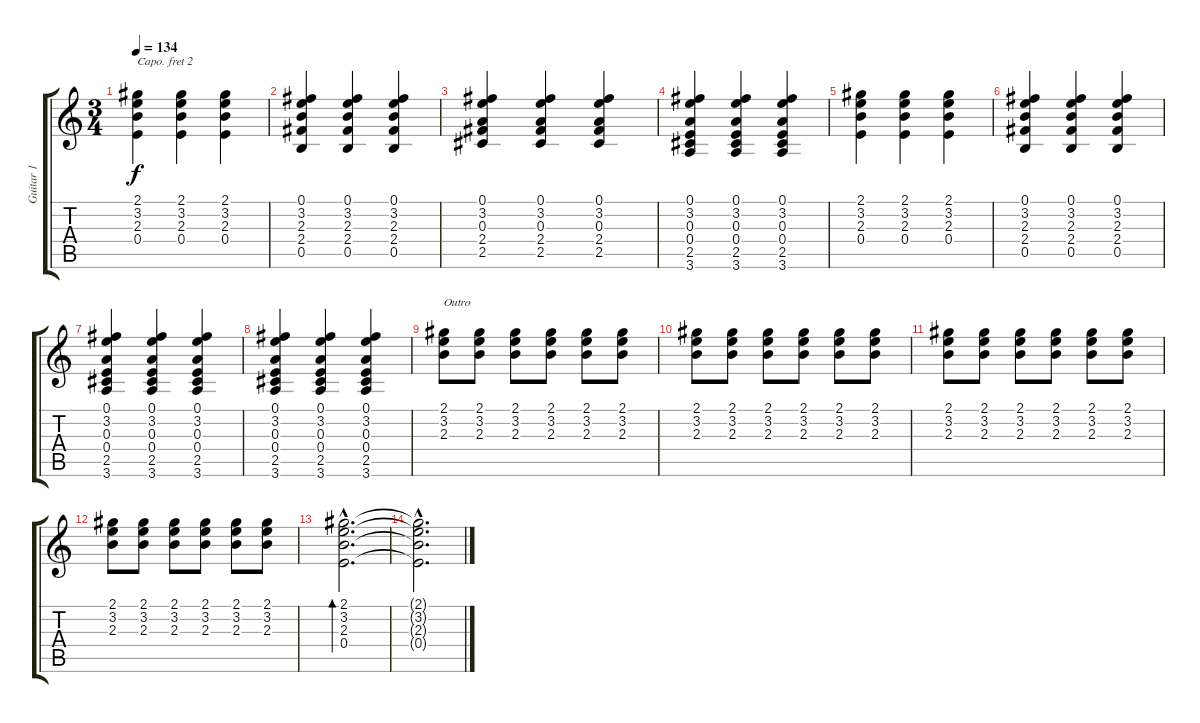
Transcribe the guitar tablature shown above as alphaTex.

\track ("Guitar 1" "Guitar 1") {instrument acousticguitarsteel}
\staff {score tabs}
\capo 2
\tuning (E4 B3 G3 D3 A2 E2) {hide}
\ts (3 4)
\tempo 134
\clef g2
\ks c
(2.1 3.2 2.3 0.4).4{dy f} (2.1 3.2 2.3 0.4).4 (2.1 3.2 2.3 0.4).4 |
(0.1 3.2 2.3 2.4 0.5).4 (0.1 3.2 2.3 2.4 0.5).4 (0.1 3.2 2.3 2.4 0.5).4 |
(0.1 3.2 0.3 2.4 2.5).4 (0.1 3.2 0.3 2.4 2.5).4 (0.1 3.2 0.3 2.4 2.5).4 |
(0.1 3.2 0.3 0.4 2.5 3.6).4 (0.1 3.2 0.3 0.4 2.5 3.6).4 (0.1 3.2 0.3 0.4 2.5 3.6).4 |
(2.1 3.2 2.3 0.4).4 (2.1 3.2 2.3 0.4).4 (2.1 3.2 2.3 0.4).4 |
(0.1 3.2 2.3 2.4 0.5).4 (0.1 3.2 2.3 2.4 0.5).4 (0.1 3.2 2.3 2.4 0.5).4 |
(0.1 3.2 0.3 0.4 2.5 3.6).4 (0.1 3.2 0.3 0.4 2.5 3.6).4 (0.1 3.2 0.3 0.4 2.5 3.6).4 |
(0.1 3.2 0.3 0.4 2.5 3.6).4 (0.1 3.2 0.3 0.4 2.5 3.6).4 (0.1 3.2 0.3 0.4 2.5 3.6).4 |
(2.1 3.2 2.3).8{txt "Outro"} (2.1 3.2 2.3).8 (2.1 3.2 2.3).8 (2.1 3.2 2.3).8 (2.1 3.2 2.3).8 (2.1 3.2 2.3).8 |
(2.1 3.2 2.3).8 (2.1 3.2 2.3).8 (2.1 3.2 2.3).8 (2.1 3.2 2.3).8 (2.1 3.2 2.3).8 (2.1 3.2 2.3).8 |
(2.1 3.2 2.3).8 (2.1 3.2 2.3).8 (2.1 3.2 2.3).8 (2.1 3.2 2.3).8 (2.1 3.2 2.3).8 (2.1 3.2 2.3).8 |
(2.1 3.2 2.3).8 (2.1 3.2 2.3).8 (2.1 3.2 2.3).8 (2.1 3.2 2.3).8 (2.1 3.2 2.3).8 (2.1 3.2 2.3).8 |
(2.1{hac} 3.2{hac} 2.3{hac} 0.4{hac}).2{d bd 480} |
(2.1{hac t} 3.2{hac t} 2.3{hac t} 0.4{hac t}).2{d}
